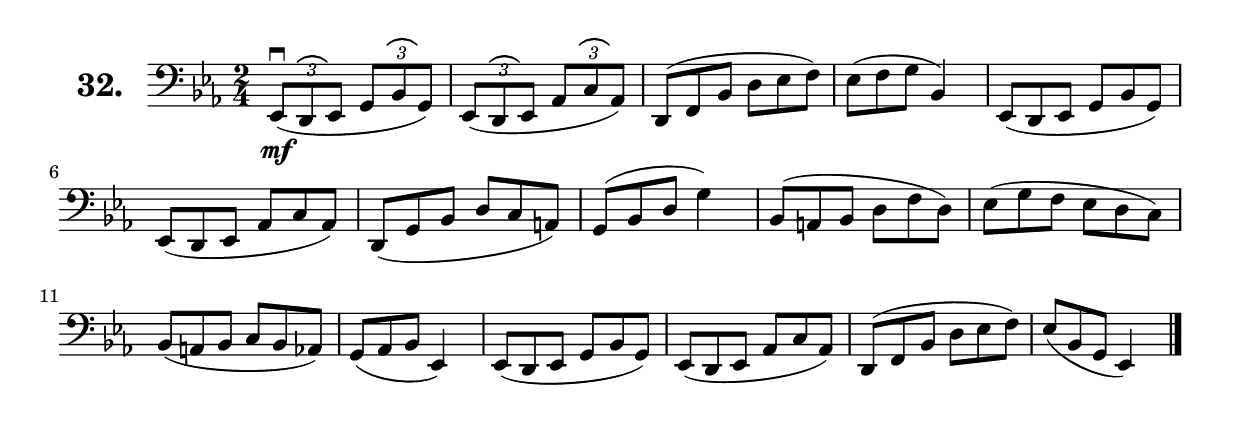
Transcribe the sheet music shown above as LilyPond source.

\version "2.18.2"

\include "../global-files/tuplet-bow.ily"

\score {
  \new StaffGroup = "" \with {
    instrumentName = \markup { \bold \huge { \larger "32." }}
  }
  <<
    \new Staff = "celloI"
    \relative c, {
      \clef bass
      \key es \major
      \time 2/4

      \tuplet 3/2 4 {
        es8\downbow\mf( d es g bes g) | %01
        es( d es as c as)             | %02

        \omit TupletNumber
        \override TupletBracket.stencil = ##f  

        d,( f bes d es f)             | %03
        es( f g
      } bes,4)                        | %04
      \tuplet 3/2 4 {
        es,8( d es g bes g)           | %05
        es( d es as c as)             | %06
        d,( g bes d c a)              | %07
        g( bes d
      } g4)                           | %08
      \tuplet 3/2 4 {
        bes,8( a bes d f d)           | %09
        es( g f es d c)               | %10
        bes( a bes c bes as)          | %11
        g( as bes
      } es,4)                         | %12
      \tuplet 3/2 4 {
        es8( d es g bes g)            | %13
        es( d es as c as)             | %14
        d,( f bes d es f)             | %15
        es( bes g
      } es4) \bar "|."                | %16

    }
  >>
  \layout {
    \printTupletBow
  }
  \midi {}
  \header {
    composer = "Sebastian Lee"
    %opus = "Op. 70"
  }
}
